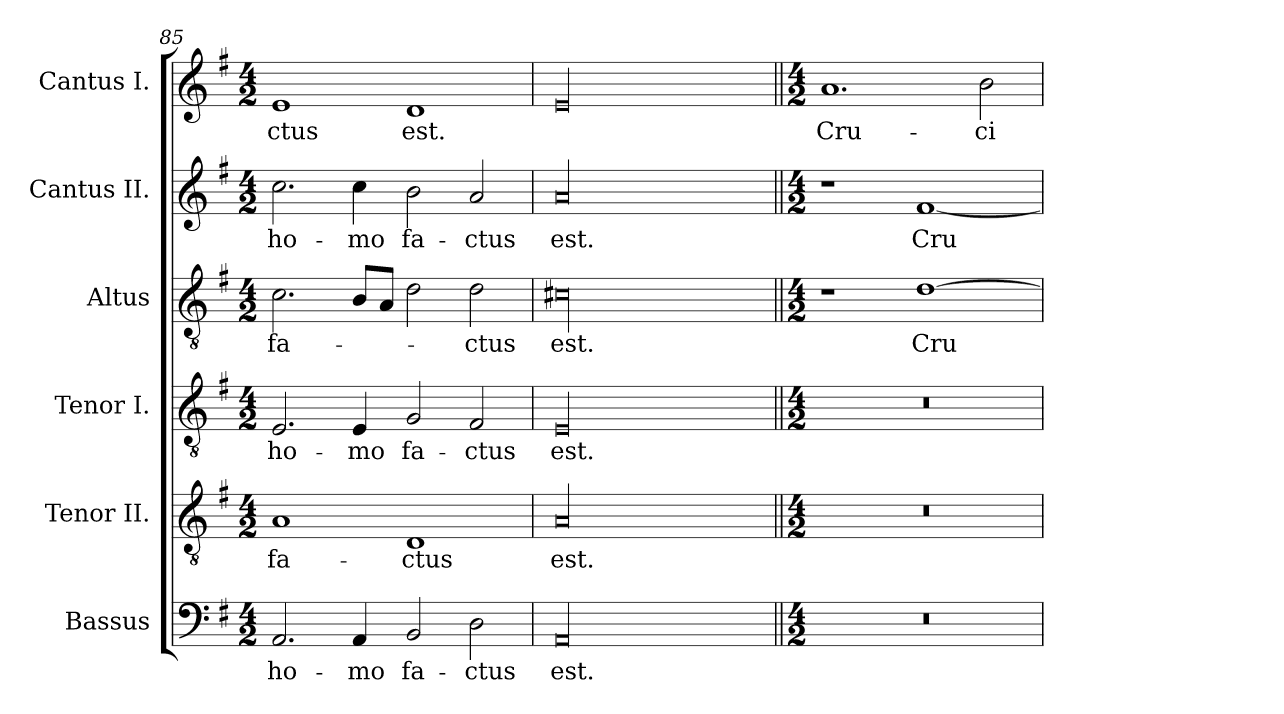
**kern	**text	**kern	**text	**kern	**text	**kern	**text	**kern	**text	**kern	**text
*part6	*part6	*part5	*part5	*part4	*part4	*part3	*part3	*part2	*part2	*part1	*part1
*staff6	*staff6	*staff5	*staff5	*staff4	*staff4	*staff3	*staff3	*staff2	*staff2	*staff1	*staff1
*I"Bassus	*	*I"Tenor II.	*	*I"Tenor I.	*	*I"Altus	*	*I"Cantus II.	*	*I"Cantus I.	*
*I'B.	*	*I'T. II.	*	*I'T. I.	*	*I'A.	*	*I'C. II	*	*I'C. I	*
*clefF4	*	*clefGv2	*	*clefGv2	*	*clefGv2	*	*clefG2	*	*clefG2	*
*	*	*ITrd7c12	*	*ITrd7c12	*	*ITrd7c12	*	*	*	*	*
*k[f#]	*	*k[f#]	*	*k[f#]	*	*k[f#]	*	*k[f#]	*	*k[f#]	*
*G:	*	*G:	*	*G:	*	*G:	*	*G:	*	*G:	*
*M4/2	*	*M4/2	*	*M4/2	*	*M4/2	*	*M4/2	*	*M4/2	*
=85	=85	=85	=85	=85	=85	=85	=85	=85	=85	=85	=85
!	!LO:LY:b:color=#000000	!	!	!	!	!	!	!	!	!	!
!	!	!	!LO:LY:b:color=#000000	!	!	!	!	!	!	!	!
!	!	!	!	!	!LO:LY:b:color=#000000	!	!	!	!	!	!
!	!	!	!	!	!	!	!LO:LY:b:color=#000000	!	!	!	!
!	!	!	!	!	!	!	!	!	!LO:LY:b:color=#000000	!	!
!	!	!	!	!	!	!	!	!	!	!	!LO:LY:b:color=#000000
2.AAi/	ho-	1AAi	fa-	2.EEi/	ho-	2.Ci\	fa-	2.cci\	ho-	1ei	-ctus
!	!LO:LY:b:color=#000000	!	!	!	!	!	!	!	!	!	!
!	!	!	!	!	!LO:LY:b:color=#000000	!	!	!	!	!	!
!	!	!	!	!	!	!	!	!	!LO:LY:b:color=#000000	!	!
4AAi/	-mo	.	.	4EEi/	-mo	8BBi/L	.	4cci\	-mo	.	.
.	.	.	.	.	.	8AAi/J	.	.	.	.	.
!	!LO:LY:b:color=#000000	!	!	!	!	!	!	!	!	!	!
!	!	!	!LO:LY:b:color=#000000	!	!	!	!	!	!	!	!
!	!	!	!	!	!LO:LY:b:color=#000000	!	!	!	!	!	!
!	!	!	!	!	!	!	!	!	!LO:LY:b:color=#000000	!	!
!	!	!	!	!	!	!	!	!	!	!	!LO:LY:b:color=#000000
2BBi/	fa-	1DDi	-ctus	2GGi/	fa-	2Di\	.	2bi\	fa-	1di	est.
!	!LO:LY:b:color=#000000	!	!	!	!	!	!	!	!	!	!
!	!	!	!	!	!LO:LY:b:color=#000000	!	!	!	!	!	!
!	!	!	!	!	!	!	!LO:LY:b:color=#000000	!	!	!	!
!	!	!	!	!	!	!	!	!	!LO:LY:b:color=#000000	!	!
2Di\	-ctus	.	.	2FF#i/	-ctus	2Di\	-ctus	2ai/	-ctus	.	.
=86	=86	=86	=86	=86	=86	=86	=86	=86	=86	=86	=86
!	!LO:LY:b:color=#000000	!	!	!	!	!	!	!	!	!	!
!	!	!	!LO:LY:b:color=#000000	!	!	!	!	!	!	!	!
!	!	!	!	!	!LO:LY:b:color=#000000	!	!	!	!	!	!
!	!	!	!	!	!	!	!LO:LY:b:color=#000000	!	!	!	!
!	!	!	!	!	!	!	!	!	!LO:LY:b:color=#000000	!	!
00AAi	est.	00AAi	est.	00EEi	est.	00C#Xi	est.	00ai	est.	00ei	.
!!LO:LB:g=z
=87||	=87||	=87||	=87||	=87||	=87||	=87||	=87||	=87||	=87||	=87||	=87||
*M4/2	*	*M4/2	*	*M4/2	*	*M4/2	*	*M4/2	*	*M4/2	*
!LO:N:vis=1	!	!LO:N:vis=1	!	!LO:N:vis=1	!	!	!	!	!	!	!
!	!	!	!	!	!	!	!	!	!	!	!LO:LY:b:color=#000000
0r	.	0r	.	0r	.	1r	.	1r	.	1.ai	Cru-
!	!	!	!	!	!	!	!LO:LY:b:color=#000000	!	!	!	!
!	!	!	!	!	!	!	!	!	!LO:LY:b:color=#000000	!	!
.	.	.	.	.	.	[1Di	Cru-	[1f#i	Cru-	.	.
!	!	!	!	!	!	!	!	!	!	!	!LO:LY:b:color=#000000
.	.	.	.	.	.	.	.	.	.	2bi\	-ci-
=	=	=	=	=	=	=	=	=	=	=	=
*-	*-	*-	*-	*-	*-	*-	*-	*-	*-	*-	*-
